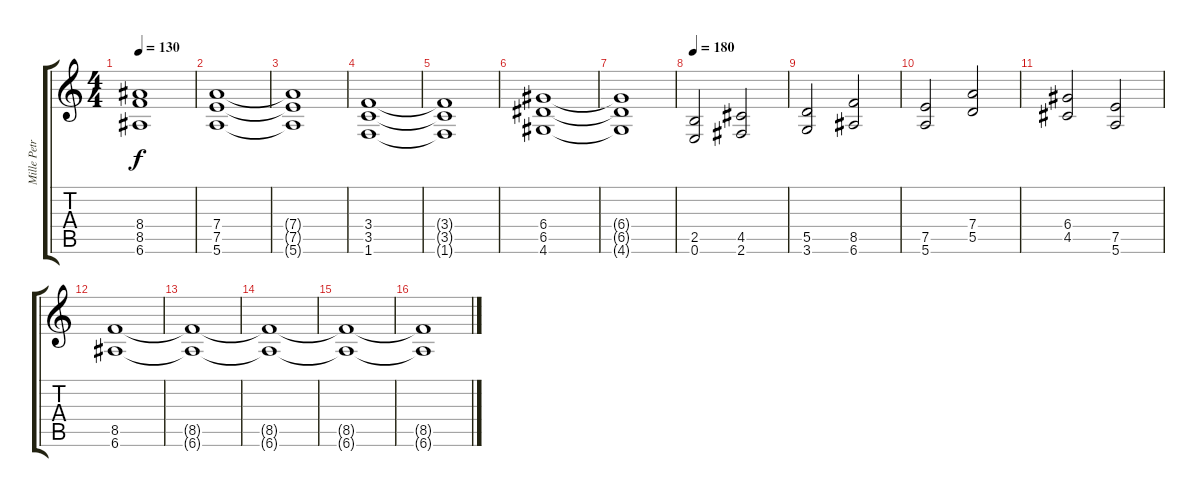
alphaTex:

\track ("Mille Petrozza" "Mille Petr") {instrument distortionguitar}
\staff {score tabs}
\tuning (E4 B3 G3 D3 A2 E2) {hide}
\ts (4 4)
\tempo 130
\clef g2
\ks c
(8.4{t} 8.5{t} 6.6{t}).1{dy f} |
(7.4 7.5 5.6).1 |
(7.4{t} 7.5{t} 5.6{t}).1 |
(3.4 3.5 1.6).1 |
(3.4{t} 3.5{t} 1.6{t}).1 |
(6.4 6.5 4.6).1 |
(6.4{t} 6.5{t} 4.6{t}).1 |
\tempo 180
(2.5 0.6).2 (4.5 2.6).2 |
(5.5 3.6).2 (8.5 6.6).2 |
(7.5 5.6).2 (7.4 5.5).2 |
(6.4 4.5).2 (7.5 5.6).2 |
(8.5 6.6).1 |
(8.5{t} 6.6{t}).1 |
(8.5{t} 6.6{t}).1 |
(8.5{t} 6.6{t}).1 |
(8.5{t} 6.6{t}).1
